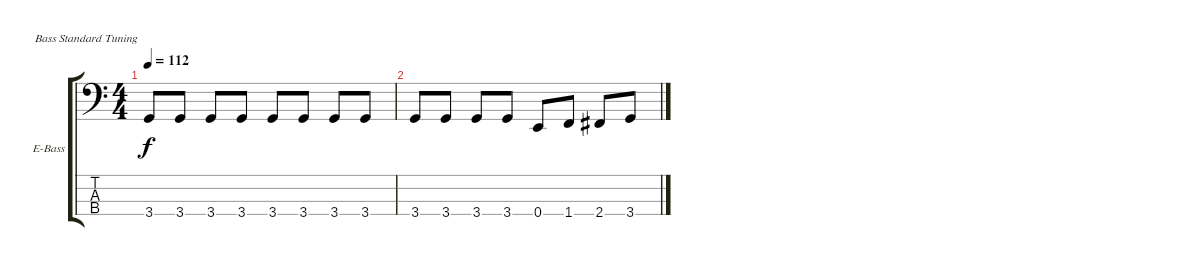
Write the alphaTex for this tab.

\defaultSystemsLayout 4
\bracketExtendMode groupsimilarinstruments
\firstSystemTrackNameOrientation horizontal
\otherSystemsTrackNameOrientation horizontal
\track ("Metal Bass" "E-Bass") {instrument electricbassfinger}
\staff {score tabs}
\tuning (G2 D2 A1 E1)
\ts (4 4)
\tempo 112
\clef f4
\ks c
3.4.8{dy f} 3.4.8 3.4.8 3.4.8 3.4.8 3.4.8 3.4.8 3.4.8 |
3.4.8 3.4.8 3.4.8 3.4.8 0.4.8 1.4.8 2.4.8 3.4.8
